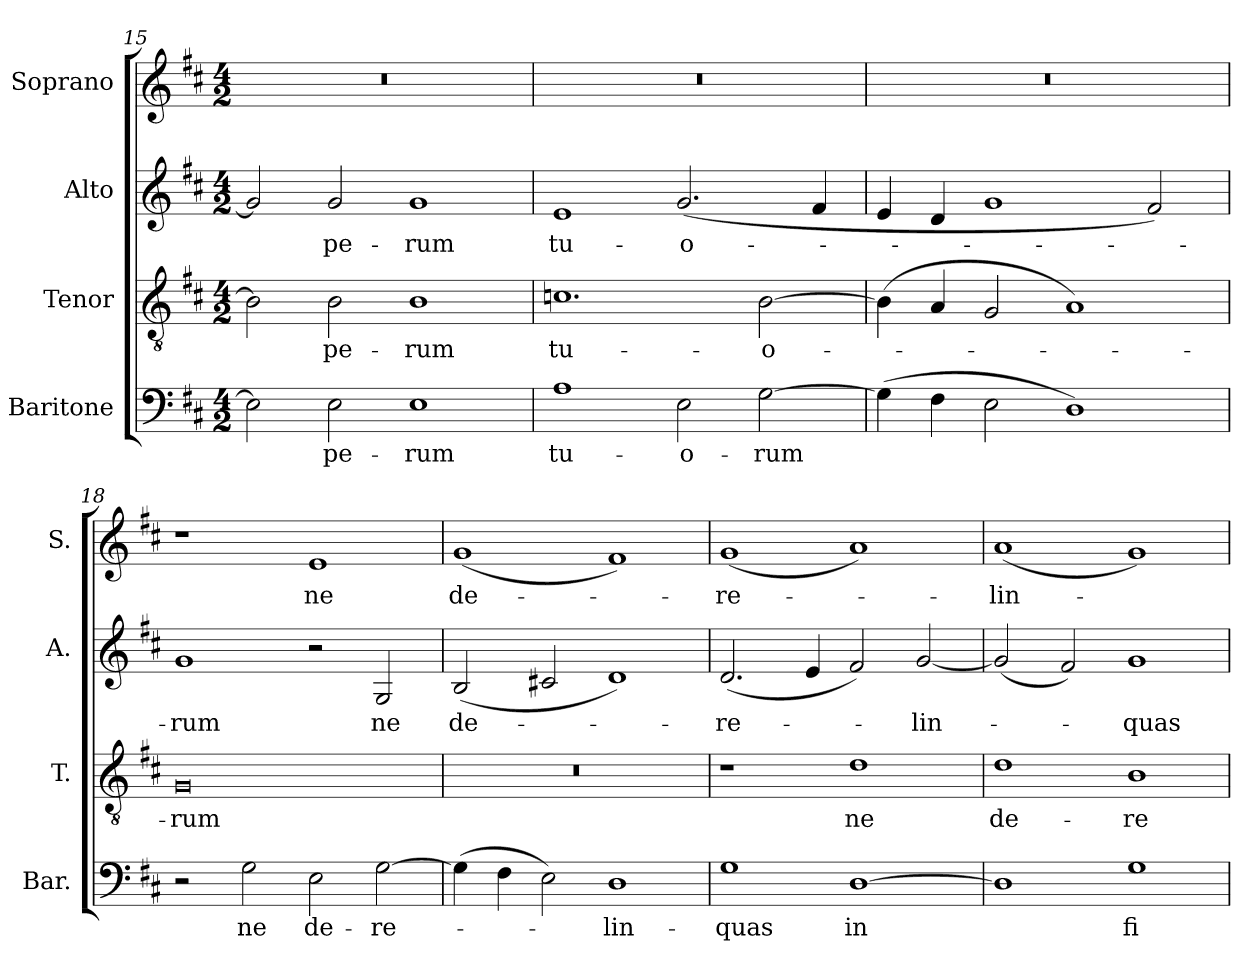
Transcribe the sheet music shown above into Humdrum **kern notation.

**kern	**text	**kern	**text	**kern	**text	**kern	**text
*part4	*part4	*part3	*part3	*part2	*part2	*part1	*part1
*staff4	*staff4	*staff3	*staff3	*staff2	*staff2	*staff1	*staff1
*I"Baritone	*	*I"Tenor	*	*I"Alto	*	*I"Soprano	*
*I'Bar.	*	*I'T.	*	*I'A.	*	*I'S.	*
!!LO:LB:g=z
*clefF4	*	*clefGv2	*	*clefG2	*	*clefG2	*
*	*	*ITrd7c12	*	*	*	*	*
*k[f#c#]	*	*k[f#c#]	*	*k[f#c#]	*	*k[f#c#]	*
*D:	*	*D:	*	*D:	*	*D:	*
*M4/2	*	*M4/2	*	*M4/2	*	*M4/2	*
=15	=15	=15	=15	=15	=15	=15	=15
!	!	!	!	!	!	!LO:N:vis=1	!
2Ei\]	.	2BBi\]	.	2gi/]	.	0r	.
!	!LO:LY:b:color=#000000	!	!	!	!	!	!
!	!	!	!LO:LY:b:color=#000000	!	!	!	!
!	!	!	!	!	!LO:LY:b:color=#000000	!	!
2Ei\	-pe-	2BBi\	-pe-	2gi/	-pe-	.	.
!	!LO:LY:b:color=#000000	!	!	!	!	!	!
!	!	!	!LO:LY:b:color=#000000	!	!	!	!
!	!	!	!	!	!LO:LY:b:color=#000000	!	!
1Ei	-rum	1BBi	-rum	1gi	-rum	.	.
=16	=16	=16	=16	=16	=16	=16	=16
!	!LO:LY:b:color=#000000	!	!	!	!	!	!
!	!	!	!LO:LY:b:color=#000000	!	!	!	!
!	!	!	!	!	!LO:LY:b:color=#000000	!LO:N:vis=1	!
1Ai	tu-	1.Cni	tu-	1ei	tu-	0r	.
!	!LO:LY:b:color=#000000	!	!	!	!	!	!
!	!	!	!	!	!LO:LY:b:color=#000000	!	!
2Ei\	-o-	.	.	(2.gi/	-o-	.	.
!	!LO:LY:b:color=#000000	!	!	!	!	!	!
!	!	!	!LO:LY:b:color=#000000	!	!	!	!
[2Gi\	-rum	[2BBi\	-o-	.	.	.	.
.	.	.	.	4f#i/	.	.	.
=17	=17	=17	=17	=17	=17	=17	=17
!	!	!	!	!	!	!LO:N:vis=1	!
(4Gi\]	.	(4BBi\]	.	4ei/	.	0r	.
4F#i\	.	4AAi/	.	4di/	.	.	.
2Ei\	.	2GGi/	.	1gi	.	.	.
1Di)	.	1AAi)	.	.	.	.	.
.	.	.	.	2f#i/)	.	.	.
=18	=18	=18	=18	=18	=18	=18	=18
!	!	!	!LO:LY:b:color=#000000	!	!	!	!
!	!	!	!	!	!LO:LY:b:color=#000000	!	!
2r	.	0GGi	-rum	1gi	-rum	1r	.
!	!LO:LY:b:color=#000000	!	!	!	!	!	!
2Gi\	ne	.	.	.	.	.	.
!	!LO:LY:b:color=#000000	!	!	!	!	!	!
!	!	!	!	!	!	!	!LO:LY:b:color=#000000
2Ei\	de-	.	.	2r	.	1ei	ne
!	!LO:LY:b:color=#000000	!	!	!	!	!	!
!	!	!	!	!	!LO:LY:b:color=#000000	!	!
[2Gi\	-re-	.	.	2Gi/	ne	.	.
=19	=19	=19	=19	=19	=19	=19	=19
!	!	!LO:N:vis=1	!	!	!	!	!
!	!	!	!	!	!LO:LY:b:color=#000000	!	!
!	!	!	!	!	!	!	!LO:LY:b:color=#000000
(4Gi\]	.	0r	.	(2Bi/	de-	(1gi	de-
4F#i\	.	.	.	.	.	.	.
2Ei\)	.	.	.	2c#Xi/	.	.	.
!	!LO:LY:b:color=#000000	!	!	!	!	!	!
1Di	-lin-	.	.	1di)	.	1f#i)	.
=20	=20	=20	=20	=20	=20	=20	=20
!	!LO:LY:b:color=#000000	!	!	!	!	!	!
!	!	!	!	!	!LO:LY:b:color=#000000	!	!
!	!	!	!	!	!	!	!LO:LY:b:color=#000000
1Gi	-quas	1r	.	(2.di/	-re-	(1gi	-re-
.	.	.	.	4ei/	.	.	.
!	!LO:LY:b:color=#000000	!	!	!	!	!	!
!	!	!	!LO:LY:b:color=#000000	!	!	!	!
[1Di	in	1Di	ne	2f#i/)	.	1ai)	.
!	!	!	!	!	!LO:LY:b:color=#000000	!	!
.	.	.	.	[2gi/	-lin-	.	.
=21	=21	=21	=21	=21	=21	=21	=21
!	!	!	!LO:LY:b:color=#000000	!	!	!	!
!	!	!	!	!	!	!	!LO:LY:b:color=#000000
1Di]	.	1Di	de-	(2gi/]	.	(1ai	-lin-
.	.	.	.	2f#i/)	.	.	.
!	!LO:LY:b:color=#000000	!	!	!	!	!	!
!	!	!	!LO:LY:b:color=#000000	!	!	!	!
!	!	!	!	!	!LO:LY:b:color=#000000	!	!
1Gi	fi-	1BBi	-re-	1gi	-quas	1gi)	.
=	=	=	=	=	=	=	=
*-	*-	*-	*-	*-	*-	*-	*-
